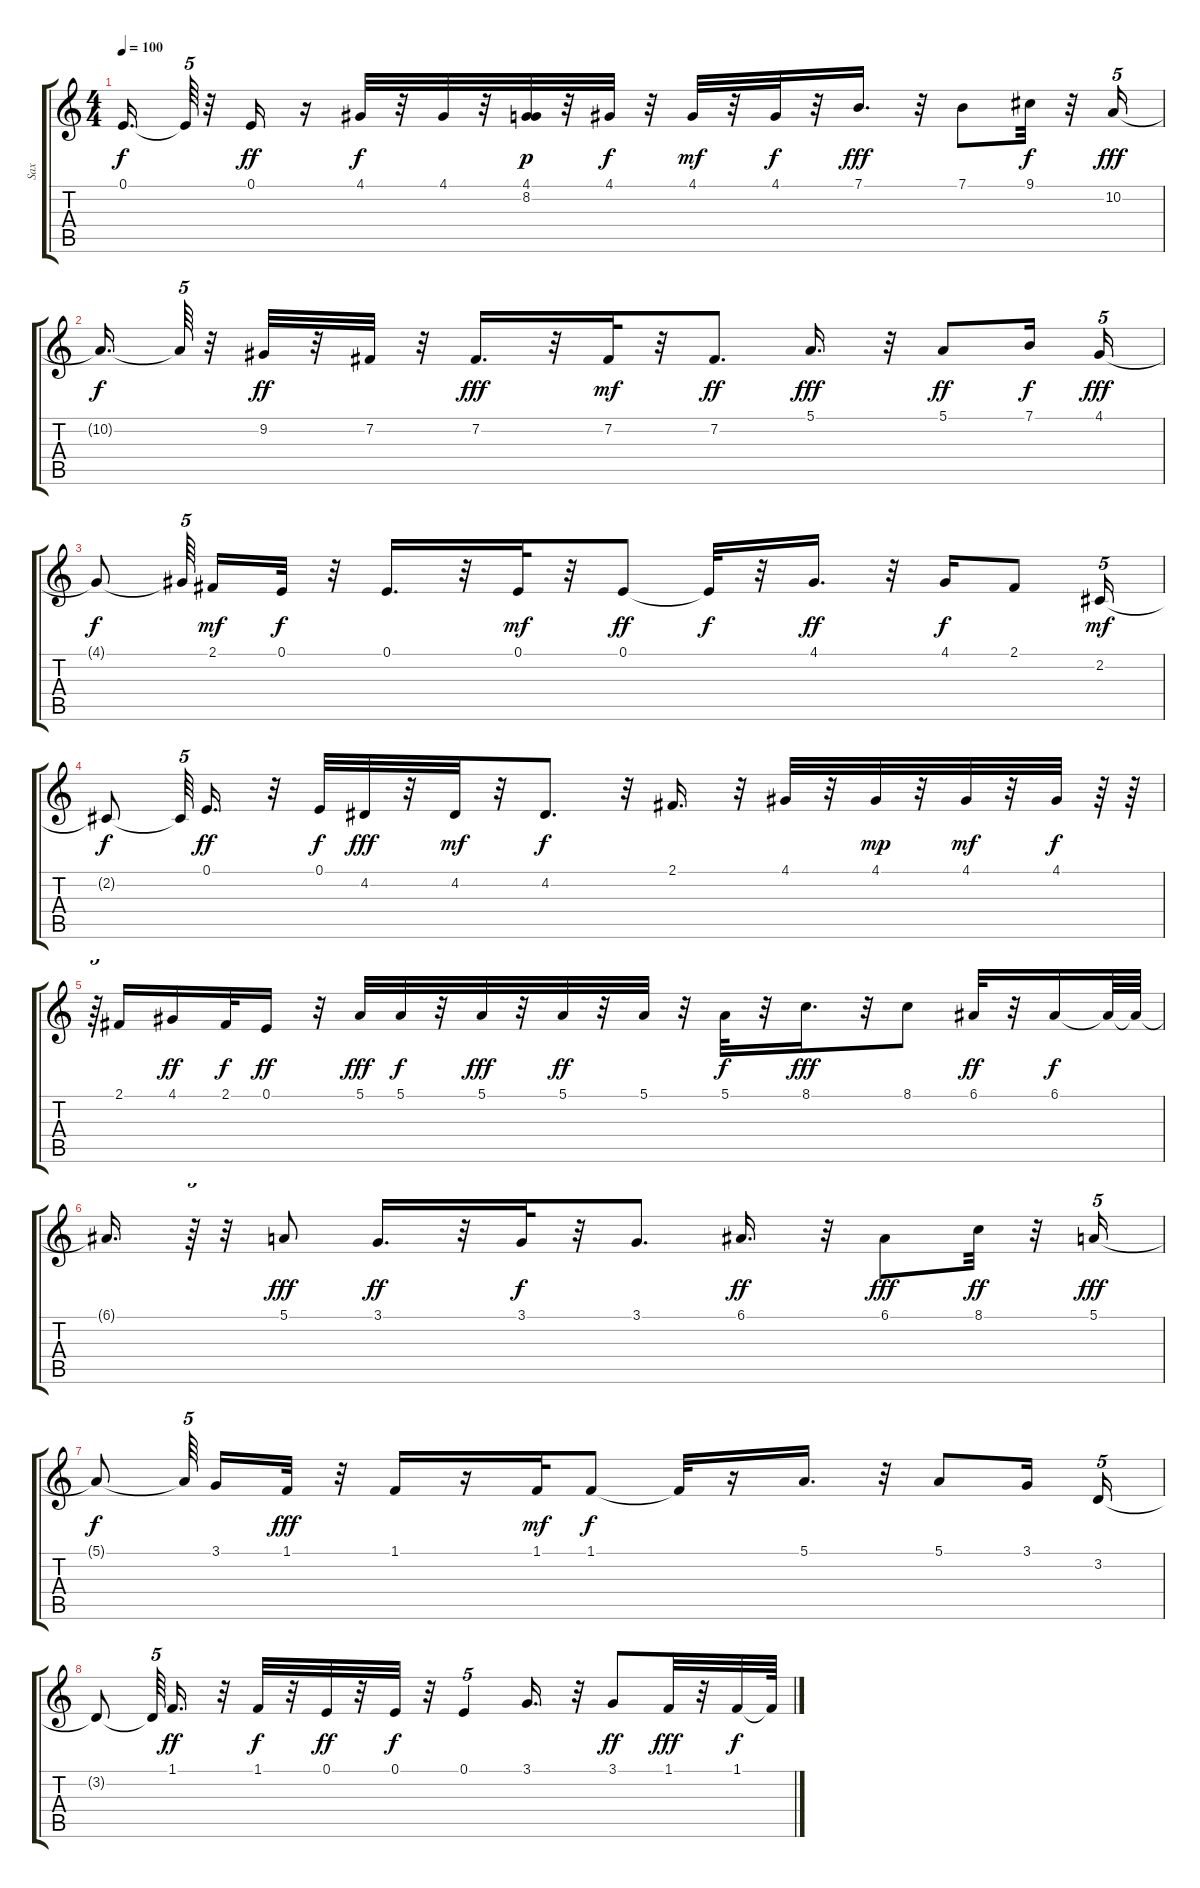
\track ("Sax" "Sax") {instrument baritonesax}
\staff {score tabs}
\tuning (E4 B3 G3 D3 A2 E2) {hide}
\ts (4 4)
\tempo 100
\clef g2
\ks c
0.1{t}.16{d dy f} 0.1{t}.64{tu (5 4)} r.32 0.1.16{dy ff} r.16 4.1.32{dy f} r.32 4.1.32 r.32 (4.1 8.2).32{dy p} r.32 4.1.32{dy f} r.32 4.1.32{dy mf} r.32 4.1.32{dy f} r.32 7.1.16{d dy fff} r.32 7.1.8 9.1.32{dy f} r.32 10.2.16{tu (5 4) dy fff} |
10.2{t}.16{d dy f} 10.2{t}.64{tu (5 4)} r.32 9.2.32{dy ff} r.32 7.2.32 r.32 7.2.16{d dy fff} r.32 7.2.32{dy mf} r.32 7.2.8{d dy ff} 5.1.16{d dy fff} r.32 5.1.8{dy ff} 7.1.16{dy f} 4.1.16{tu (5 4) dy fff} |
4.1{t}.8{dy f} 4.1{t}.64{tu (5 4) beam splitsecondary} 2.1.16{dy mf} 0.1.32{dy f} r.32 0.1.16{d} r.32 0.1.32{dy mf} r.32 0.1.8{dy ff} 0.1{t}.32{dy f} r.32 4.1.16{d dy ff} r.32 4.1.16{dy f} 2.1.8 2.2.16{tu (5 4) dy mf} |
2.2{t}.8{dy f} 2.2{t}.64{tu (5 4) beam splitsecondary} 0.1.16{d dy ff} r.32 0.1.32{dy f} 4.2.32{dy fff} r.32 4.2.32{dy mf} r.32 4.2.8{d dy f} r.32 2.1.16{d} r.32 4.1.32 r.32 4.1.32{dy mp} r.32 4.1.32{dy mf} r.32 4.1.32{dy f} r.64 r.64 |
r.64{tu (5 4)} 2.1.16 4.1.16{dy ff} 2.1.32{dy f} 0.1.16{dy ff} r.32 5.1.32{dy fff} 5.1.32{dy f} r.32 5.1.32{dy fff} r.32 5.1.32{dy ff} r.32 5.1.32 r.32 5.1.32{dy f} r.32 8.1.16{d dy fff} r.32 8.1.8 6.1.32{dy ff} r.32 6.1.16{dy f} 6.1{t}.64 6.1{t}.64 |
6.1{t}.16{d} r.64{tu (5 4)} r.32 5.1.8{dy fff} 3.1.16{d dy ff} r.32 3.1.32{dy f} r.32 3.1.8{d} 6.1.16{d dy ff} r.32 6.1.8{dy fff} 8.1.32{dy ff} r.32 5.1.16{tu (5 4) dy fff} |
5.1{t}.8{dy f} 5.1{t}.64{tu (5 4) beam splitsecondary} 3.1.16 1.1.32{dy fff} r.32 1.1.16 r.16 1.1.32{dy mf} 1.1.8{dy f} 1.1{t}.32 r.16 5.1.16{d} r.32 5.1.8 3.1.16 3.2.16{tu (5 4)} |
3.2{t}.8 3.2{t}.64{tu (5 4) beam splitsecondary} 1.1.16{d dy ff} r.32 1.1.32{dy f} r.32 0.1.32{dy ff} r.32 0.1.32{dy f} r.32 0.1.4{tu (5 4)} 3.1.16{d} r.32 3.1.8{dy ff} 1.1.32{dy fff} r.32 1.1.32{dy f} 1.1{t}.64
